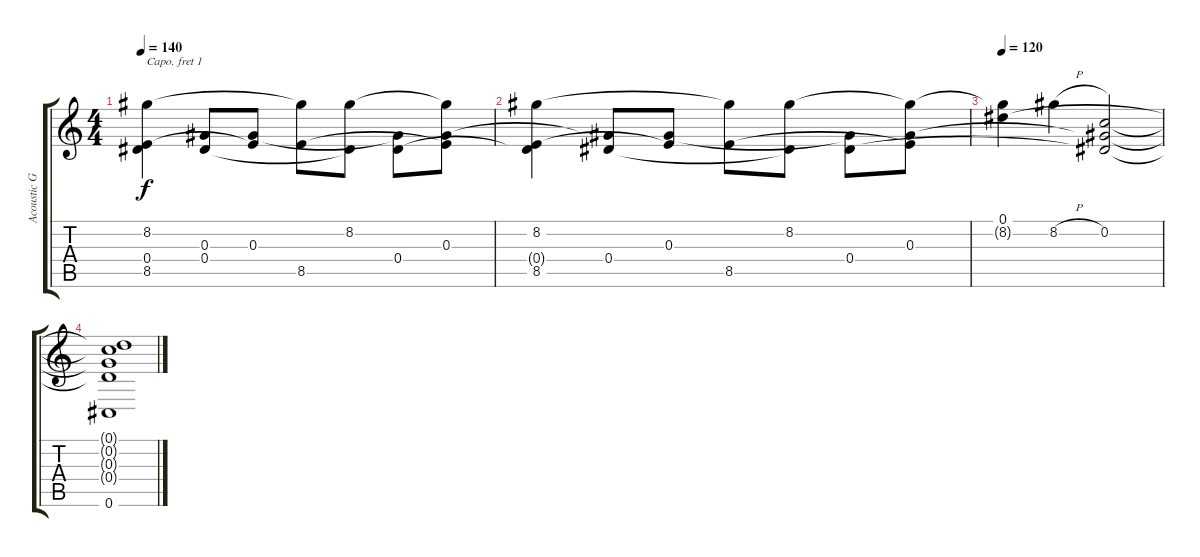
\track ("Acoustic Guitar (C G D G B D) [Capo 1]" "Acoustic G") {instrument acousticguitarsteel}
\staff {score tabs}
\capo 1
\tuning (D4 B3 G3 D3 G2 C2) {hide}
\ts (4 4)
\tempo 140
\clef g2
\ks c
(8.2 0.4{t} 8.5).4{dy f} (0.3{t} 0.4).8 (0.3 8.5{t}).8 (8.2{t} 8.5).8 (8.2 0.4{t}).8 (0.3{t} 0.4).8 (8.2{t} 0.3 8.5{t}).8 |
(8.2 0.4{t} 8.5).4 (0.3{t} 0.4).8 (0.3 8.5{t}).8 (8.2{t} 8.5).8 (8.2 0.4{t}).8 (0.3{t} 0.4).8 (8.2{t} 0.3 8.5{t}).8 |
\tempo 120
(0.1 8.2{t}).4 8.2{h}.4 (0.2 0.3{t} 0.4{t}).2 |
(0.1{t} 0.2{t} 0.3{t} 0.4{t} 0.6).1
